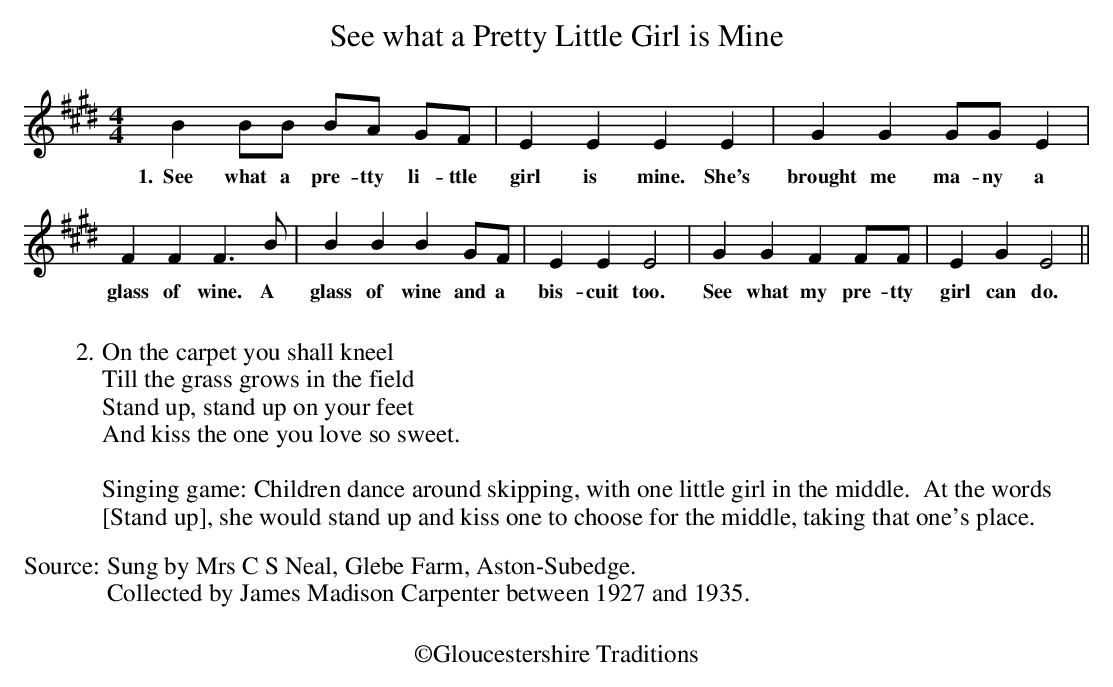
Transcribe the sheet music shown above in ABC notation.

X:1
T: See what a Pretty Little Girl is Mine
M: 4/4
L:  1/4
K: E
BB/B/ B/A/ G/F/|EEEE|GGG/G/E|
w:1.~~See what a pre-tty li-ttle girl is mine. She's brought me ma-ny a
FFF>B|BBBG/F/|EEE2|G G F  F/F/|EGE2||
w:glass of wine.  A glass of wine and  a bis-cuit too. See what my pre-tty  girl can do.
W:
W:2. On the carpet you shall kneel
W:Till the grass grows in the field
W:Stand up, stand up on your feet
W:And kiss the one you love so sweet.
W:
W: Singing game: Children dance around skipping, with one little girl in the middle.  At the words
W: [Stand up], she would stand up and kiss one to choose for the middle, taking that one's place.
W:
